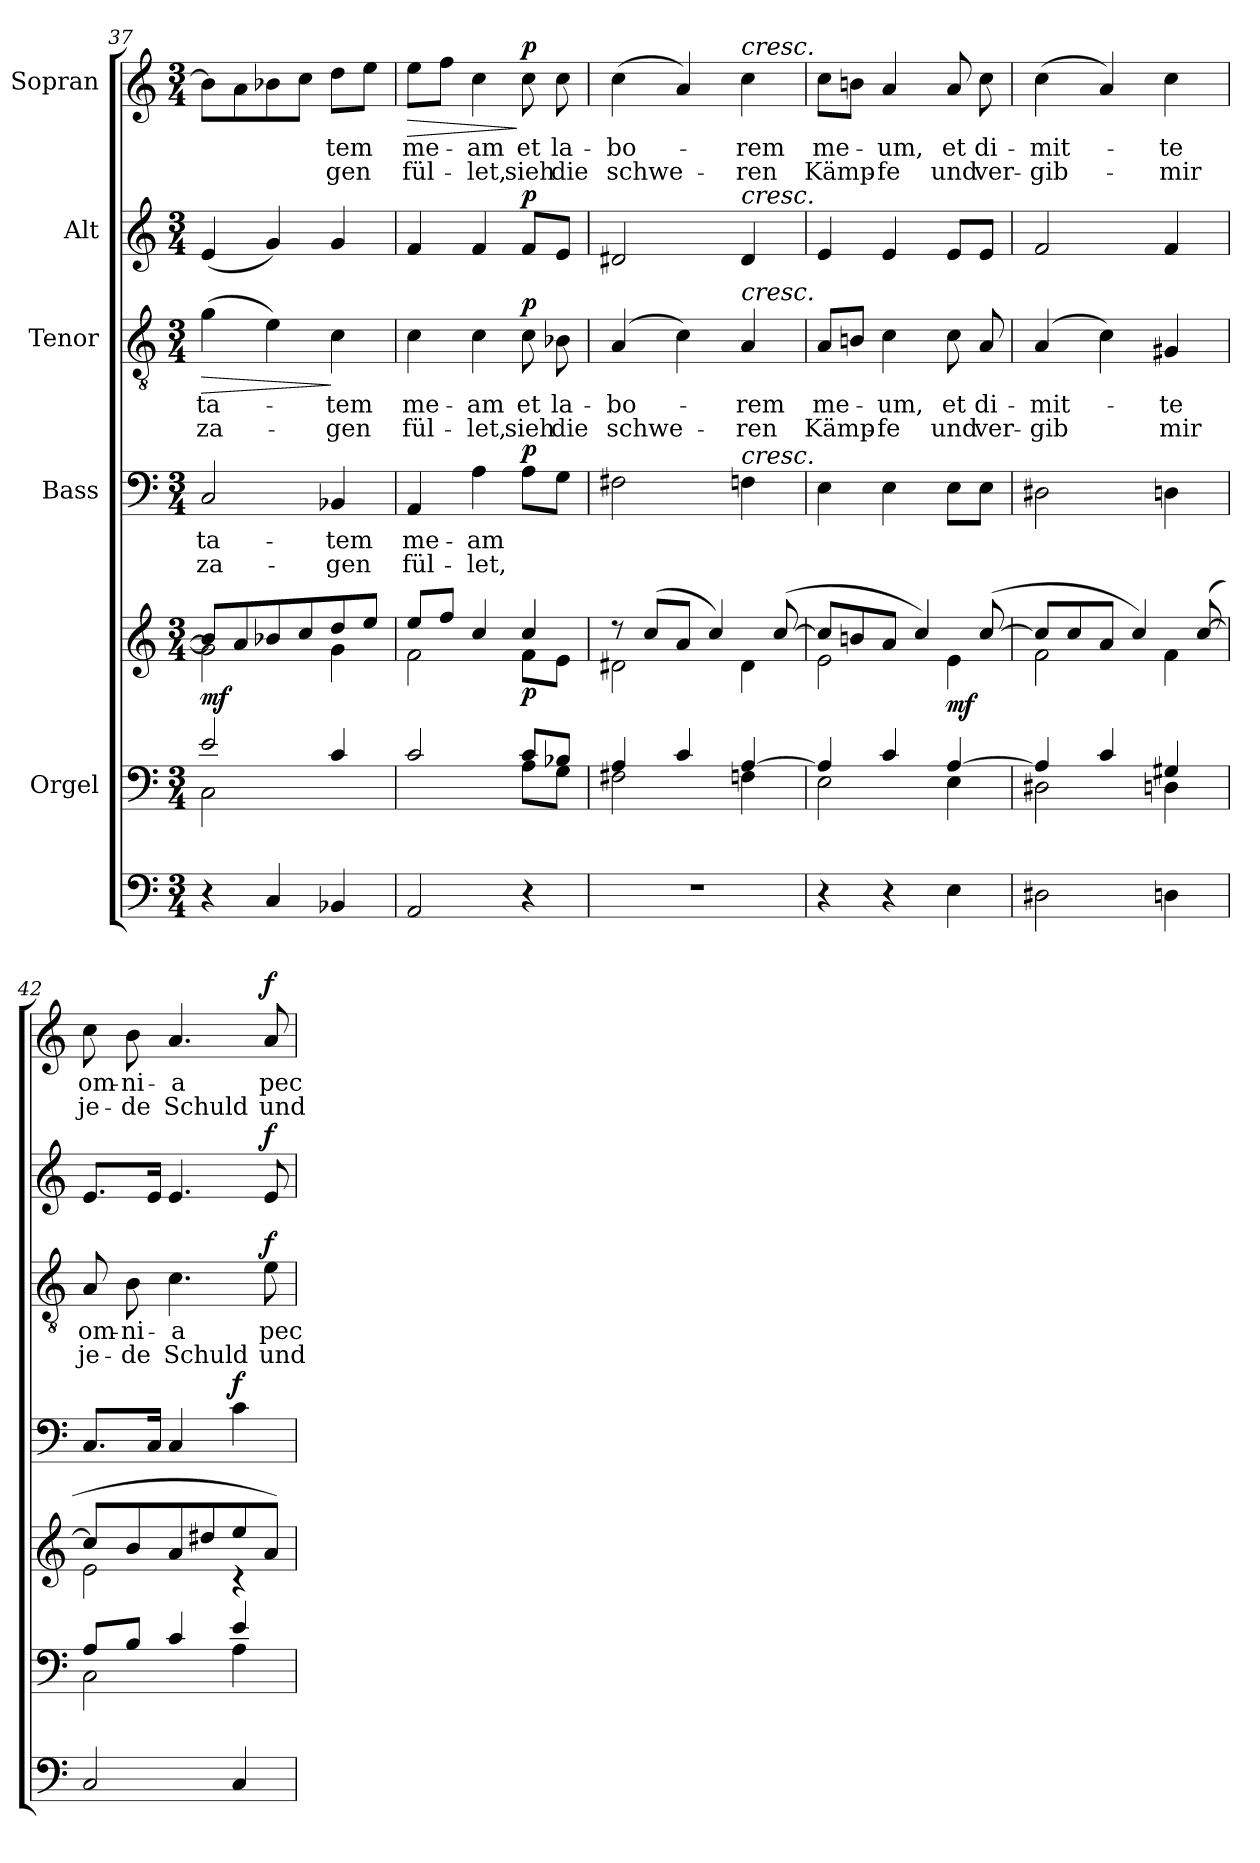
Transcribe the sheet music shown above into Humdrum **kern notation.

**kern	**kern	**kern	**dynam	**kern	**text	**text	**dynam	**kern	**text	**text	**dynam	**kern	**dynam	**kern	**text	**text	**dynam
*part6	*part5	*part5	*part5	*part4	*part4	*part4	*part4	*part3	*part3	*part3	*part3	*part2	*part2	*part1	*part1	*part1	*part1
*staff7	*staff6	*staff5	*staff5/6	*staff4	*staff4	*staff4	*staff4	*staff3	*staff3	*staff3	*staff3	*staff2	*staff2	*staff1	*staff1	*staff1	*staff1
*	*I"Orgel	*	*	*I"Bass	*	*	*	*I"Tenor	*	*	*	*I"Alt	*	*I"Sopran	*	*	*
*clefF4	*clefF4	*clefG2	*	*clefF4	*	*	*	*clefGv2	*	*	*	*clefG2	*	*clefG2	*	*	*
*k[]	*k[]	*k[]	*	*k[]	*	*	*	*k[]	*	*	*	*k[]	*	*k[]	*	*	*
*M3/4	*M3/4	*M3/4	*	*M3/4	*	*	*	*M3/4	*	*	*	*M3/4	*	*M3/4	*	*	*
=37	=37	=37	=37	=37	=37	=37	=37	=37	=37	=37	=37	=37	=37	=37	=37	=37	=37
*	*^	*^	*	*	*	*	*	*	*	*	*	*	*	*	*	*	*
!	!	!	!	!	!LO:DY:b	!	!	!	!	!	!	!	!LO:HP:b	!	!	!	!	!	!
4r	2e/	2C\	8b-/L]	2g\]	mf	2C/	-ta-	-za-	.	(4g\	-ta-	-za-	>	(4e/	.	8b-\L]	.	.	.
.	.	.	8a/	.	.	.	.	.	.	.	.	.	.	.	.	8a\	.	.	.
4C/	.	.	8b-X/	.	.	.	.	.	.	4e\)	.	.	.	4g/)	.	8b-X\	.	.	.
.	.	.	8cc/	.	.	.	.	.	.	.	.	.	.	.	.	8cc\J	.	.	.
4BB-X/	4c/	4ryy	8dd/	4g\	.	4BB-X/	-tem	-gen	.	4c\	-tem	-gen	]	4g/	.	8dd\L	-tem	-gen	.
.	.	.	8ee/J	.	.	.	.	.	.	.	.	.	.	.	.	8ee\J	.	.	.
=38	=38	=38	=38	=38	=38	=38	=38	=38	=38	=38	=38	=38	=38	=38	=38	=38	=38	=38	=38
!	!	!	!	!	!	!	!	!	!	!	!	!	!	!	!	!	!	!	!LO:HP:b
2AA/	2c/	2ryy	8ee/L	2f\	.	4AA/	me-	fül-	.	4c\	me-	fül-	.	4f/	.	8ee\L	me-	fül-	>
.	.	.	8ff/J	.	.	.	.	.	.	.	.	.	.	.	.	8ff\J	.	.	.
.	.	.	4cc/	.	.	4A\	-am	-let,	.	4c\	-am	-let,	.	4f/	.	4cc\	-am	-let,	.
!	!	!	!	!	!LO:DY:b	!	!	!	!LO:DY:a	!	!	!	!LO:DY:a	!	!LO:DY:a	!	!	!	!LO:DY:n=1:a
4r	8c/L	8A\L	4cc/	8f\L	p	8A\L	.	.	p	8c\	et	sieh	p	8f/L	p	8cc\	et	sieh	] p
.	8B-X/J	8G\J	.	8e\J	.	8G\J	.	.	.	8B-X\	la-	die	.	8e/J	.	8cc\	la-	die	.
!!LO:LB:g=z
=39	=39	=39	=39	=39	=39	=39	=39	=39	=39	=39	=39	=39	=39	=39	=39	=39	=39	=39	=39
2.r	4A/	2F#X\	8r	2d#X\	.	2F#X\	.	.	.	(>4A/	-bo-	schwe-	.	2d#X/	.	(>4cc\	-bo-	schwe-	.
.	.	.	(>8cc/L	.	.	.	.	.	.	.	.	.	.	.	.	.	.	.	.
.	4c/	.	8a/J	.	.	.	.	.	.	4c\)	.	.	.	.	.	4a/)	.	.	.
.	.	.	4cc/)	.	.	.	.	.	.	.	.	.	.	.	.	.	.	.	.
!	!	!	!	!	!	!	!	!	!	!	!	!	!	!	!	!LO:TX:a:i:t=cresc.	!	!	!
!	!	!	!	!	!	!	!	!	!	!	!	!	!	!LO:TX:a:i:t=cresc.	!	!	!	!	!
!	!	!	!	!	!	!	!	!	!	!LO:TX:a:i:t=cresc.	!	!	!	!	!	!	!	!	!
!	!	!	!	!	!	!LO:TX:a:i:t=cresc.	!	!	!	!	!	!	!	!	!	!	!	!	!
.	[4A/	4Fn\	.	4d#\	.	4Fn\	.	.	.	4A/	-rem	-ren	.	4d#/	.	4cc\	-rem	-ren	.
.	.	.	(>[8cc/	.	.	.	.	.	.	.	.	.	.	.	.	.	.	.	.
=40	=40	=40	=40	=40	=40	=40	=40	=40	=40	=40	=40	=40	=40	=40	=40	=40	=40	=40	=40
4r	4A/]	2E\	8cc/L]	2e\	.	4E\	.	.	.	8A/L	me-	Kämp-	.	4e/	.	8cc\L	me-	Kämp-	.
.	.	.	8bn/	.	.	.	.	.	.	8Bn/J	.	.	.	.	.	8bn\J	.	.	.
4r	4c/	.	8a/J	.	.	4E\	.	.	.	4c\	-um,	-fe	.	4e/	.	4a/	-um,	-fe	.
.	.	.	4cc/)	.	.	.	.	.	.	.	.	.	.	.	.	.	.	.	.
!	!	!	!	!	!LO:DY:b	!	!	!	!	!	!	!	!	!	!	!	!	!	!
4E\	[4A/	4E\	.	4e\	mf	8E\L	.	.	.	8c\	et	und	.	8e/L	.	8a/	et	und	.
.	.	.	(>[8cc/	.	.	8E\J	.	.	.	8A/	di-	ver-	.	8e/J	.	8cc\	di-	ver-	.
=41	=41	=41	=41	=41	=41	=41	=41	=41	=41	=41	=41	=41	=41	=41	=41	=41	=41	=41	=41
2D#X\	4A/]	2D#X\	8cc/L]	2f\	.	2D#X\	.	.	.	(>4A/	-mit-	-gib	.	2f/	.	(>4cc\	-mit-	-gib-	.
.	.	.	8cc/	.	.	.	.	.	.	.	.	.	.	.	.	.	.	.	.
.	4c/	.	8a/J	.	.	.	.	.	.	4c\)	.	.	.	.	.	4a/)	.	.	.
.	.	.	4cc/)	.	.	.	.	.	.	.	.	.	.	.	.	.	.	.	.
4Dn\	4G#X/	4Dn\	.	4f\	.	4Dn\	.	.	.	4G#X/	-te	mir	.	4f/	.	4cc\	-te	-mir	.
.	.	.	(>[8cc/	.	.	.	.	.	.	.	.	.	.	.	.	.	.	.	.
=42	=42	=42	=42	=42	=42	=42	=42	=42	=42	=42	=42	=42	=42	=42	=42	=42	=42	=42	=42
2C/	8A/L	2C\	8cc/L]	2e\	.	8.C/L	.	.	.	8A/	om-	je-	.	8.e/L	.	8cc\	om-	je-	.
.	8B/J	.	8b/	.	.	.	.	.	.	8B\	-ni-	-de	.	.	.	8b\	-ni-	-de	.
.	.	.	.	.	.	16C/Jk	.	.	.	.	.	.	.	16e/Jk	.	.	.	.	.
.	4c/	.	8a/	.	.	4C/	.	.	.	4.c\	-a	Schuld	.	4.e/	.	4.a/	-a	Schuld	.
.	.	.	8dd#X/	.	.	.	.	.	.	.	.	.	.	.	.	.	.	.	.
!	!	!	!	!	!	!	!	!	!LO:DY:a	!	!	!	!	!	!	!	!	!	!
4C/	4e/	4A\	8ee/	4r	.	4c\	.	.	f	.	.	.	.	.	.	.	.	.	.
!	!	!	!	!	!	!	!	!	!	!	!	!	!LO:DY:a	!	!LO:DY:a	!	!	!	!LO:DY:a
.	.	.	8a/J)	.	.	.	.	.	.	8e\	pec-	und	f	8e/	f	8a/	pec-	und	f
*	*v	*v	*	*	*	*	*	*	*	*	*	*	*	*	*	*	*	*	*
*	*	*v	*v	*	*	*	*	*	*	*	*	*	*	*	*	*	*	*
=	=	=	=	=	=	=	=	=	=	=	=	=	=	=	=	=	=
*-	*-	*-	*-	*-	*-	*-	*-	*-	*-	*-	*-	*-	*-	*-	*-	*-	*-
